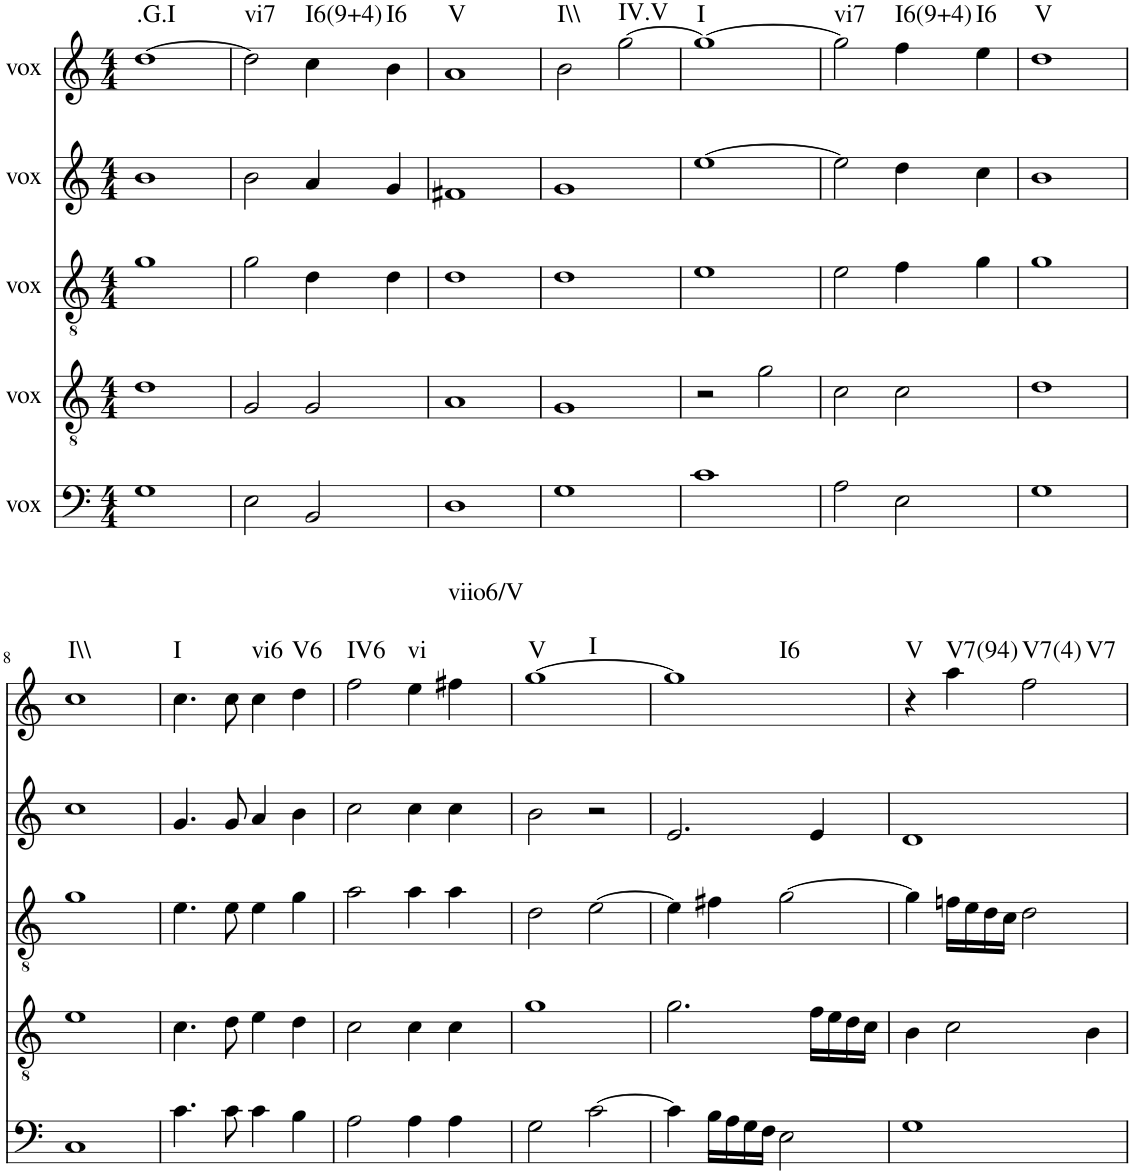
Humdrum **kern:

**kern	**kern	**kern	**kern	**kern	**harte
*part5	*part4	*part3	*part2	*part1	*part1
*staff5	*staff4	*staff3	*staff2	*staff1	*
*I"vox	*I"vox	*I"vox	*I"vox	*I"vox	*
*clefF4	*clefGv2	*clefGv2	*clefG2	*clefG2	*
*k[]	*k[]	*k[]	*k[]	*k[]	*
*M4/4	*M4/4	*M4/4	*M4/4	*M4/4	*
=1	=1	=1	=1	=1	=1
!	!	!	!	!	!LO:H:kt=.G.I
1G	1d	1g	1b	[1dd	N
=2	=2	=2	=2	=2	=2
!	!	!	!	!	!LO:H:kt=vi7
2E\	2G/	2g\	2b\	2dd\]	N
!	!	!	!	!	!LO:H:kt=I6(9+4)
2BB/	2G/	4d\	4a/	4cc\	N
!	!	!	!	!	!LO:H:kt=I6
.	.	4d\	4g/	4b\	N
=3	=3	=3	=3	=3	=3
!	!	!	!	!	!LO:H:kt=V
1D	1A	1d	1f#X	1a	N
=4	=4	=4	=4	=4	=4
!	!	!	!	!	!LO:H:kt=I\\
1G	1G	1d	1g	2b\	N
!	!	!	!	!	!LO:H:kt=IV.V
.	.	.	.	[2gg\	N
=5	=5	=5	=5	=5	=5
!	!	!	!	!	!LO:H:kt=I
1c	2r	1e	[1ee	1gg_	N
.	2g\	.	.	.	.
=6	=6	=6	=6	=6	=6
!	!	!	!	!	!LO:H:kt=vi7
2A\	2c\	2e\	2ee\]	2gg\]	N
!	!	!	!	!	!LO:H:kt=I6(9+4)
2E\	2c\	4f\	4dd\	4ff\	N
!	!	!	!	!	!LO:H:kt=I6
.	.	4g\	4cc\	4ee\	N
=7	=7	=7	=7	=7	=7
!	!	!	!	!	!LO:H:kt=V
1G	1d	1g	1b	1dd	N
!!LO:LB:g=z
=8	=8	=8	=8	=8	=8
!	!	!	!	!	!LO:H:kt=I\\
1C	1e	1g	1cc	1cc	N
=9	=9	=9	=9	=9	=9
!	!	!	!	!	!LO:H:kt=I
4.c\	4.c\	4.e\	4.g/	4.cc\	N
8c\	8d\	8e\	8g/	8cc\	.
!	!	!	!	!	!LO:H:kt=vi6
4c\	4e\	4e\	4a/	4cc\	N
!	!	!	!	!	!LO:H:kt=V6
4B\	4d\	4g\	4b\	4dd\	N
=10	=10	=10	=10	=10	=10
!	!	!	!	!	!LO:H:kt=IV6
2A\	2c\	2a\	2cc\	2ff\	N
!	!	!	!	!	!LO:H:kt=vi
4A\	4c\	4a\	4cc\	4ee\	N
!	!	!	!	!	!LO:H:kt=viio6/V
4A\	4c\	4a\	4cc\	4ff#X\	N
=11	=11	=11	=11	=11	=11
!	!	!	!	!	!LO:H:n=1:kt=V
!	!	!	!	!	!LO:H:n=2:kt=I
2G\	1g	2d\	2b\	[1gg	N N
[2c\	.	[2e\	2r	.	.
=12	=12	=12	=12	=12	=12
!	!	!	!	!	!LO:H:kt=I6
4c\]	2.g\	4e\]	2.e/	1gg]	N
16B\LL	.	4f#X\	.	.	.
16A\	.	.	.	.	.
16G\	.	.	.	.	.
16F\JJ	.	.	.	.	.
2E\	.	[2g\	.	.	.
.	16f\LL	.	4e/	.	.
.	16e\	.	.	.	.
.	16d\	.	.	.	.
.	16c\JJ	.	.	.	.
=13	=13	=13	=13	=13	=13
!	!	!	!	!	!LO:H:kt=V
1G	4B\	4g\]	1d	4r	N
!	!	!	!	!	!LO:H:kt=V7(94)
.	2c\	16fn\LL	.	4aa\	N
.	.	16e\	.	.	.
.	.	16d\	.	.	.
.	.	16c\JJ	.	.	.
!	!	!	!	!	!LO:H:n=1:kt=V7(4)
!	!	!	!	!	!LO:H:n=2:kt=V7
.	.	2d\	.	2ff\	N N
.	4B\	.	.	.	.
=	=	=	=	=	=
*-	*-	*-	*-	*-	*-
